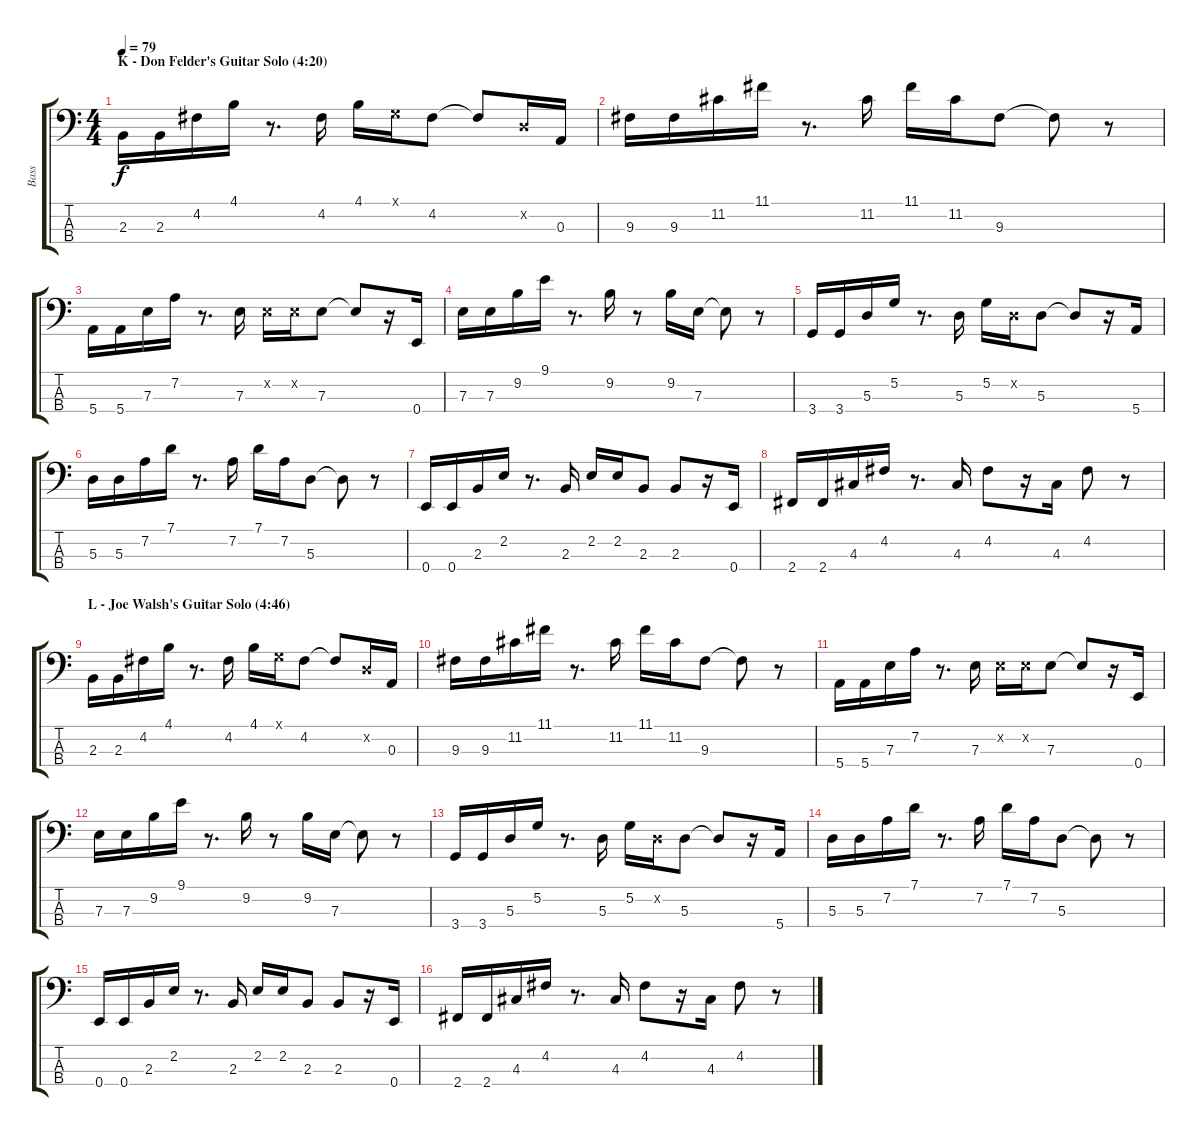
\track ("Bass" "Bass") {instrument electricbasspick}
\staff {score tabs}
\tuning (G2 D2 A1 E1) {hide}
\ts (4 4)
\section ("" "K - Don Felder's Guitar Solo (4:20)")
\tempo 79
\clef f4
\ks c
2.3.16{dy f} 2.3.16 4.2.16 4.1.16 r.8{d} 4.2.16 4.1.16 0.1{x}.16 4.2.8 4.2{t}.8 0.2{x}.16 0.3.16 |
9.3.16 9.3.16 11.2.16 11.1.16 r.8{d} 11.2.16 11.1.16 11.2.16 9.3.8 9.3{t}.8 r.8 |
5.4.16 5.4.16 7.3.16 7.2.16 r.8{d} 7.3.16 2.2{x}.16 2.2{x}.16 7.3.8 7.3{t}.8 r.16 0.4.16 |
7.3.16 7.3.16 9.2.16 9.1.16 r.8{d} 9.2.16 r.8 9.2.16 7.3.16 7.3{t}.8 r.8 |
3.4.16 3.4.16 5.3.16 5.2.16 r.8{d} 5.3.16 5.2.16 0.2{x}.16 5.3.8 5.3{t}.8 r.16 5.4.16 |
5.3.16 5.3.16 7.2.16 7.1.16 r.8{d} 7.2.16 7.1.16 7.2.16 5.3.8 5.3{t}.8 r.8 |
0.4.16 0.4.16 2.3.16 2.2.16 r.8{d} 2.3.16 2.2.16 2.2.16 2.3.8 2.3.8 r.16 0.4.16 |
2.4.16 2.4.16 4.3.16 4.2.16 r.8{d} 4.3.16 4.2.8 r.16 4.3.16 4.2.8 r.8 |
\section ("" "L - Joe Walsh's Guitar Solo (4:46)")
2.3.16 2.3.16 4.2.16 4.1.16 r.8{d} 4.2.16 4.1.16 0.1{x}.16 4.2.8 4.2{t}.8 0.2{x}.16 0.3.16 |
9.3.16 9.3.16 11.2.16 11.1.16 r.8{d} 11.2.16 11.1.16 11.2.16 9.3.8 9.3{t}.8 r.8 |
5.4.16 5.4.16 7.3.16 7.2.16 r.8{d} 7.3.16 2.2{x}.16 2.2{x}.16 7.3.8 7.3{t}.8 r.16 0.4.16 |
7.3.16 7.3.16 9.2.16 9.1.16 r.8{d} 9.2.16 r.8 9.2.16 7.3.16 7.3{t}.8 r.8 |
3.4.16 3.4.16 5.3.16 5.2.16 r.8{d} 5.3.16 5.2.16 0.2{x}.16 5.3.8 5.3{t}.8 r.16 5.4.16 |
5.3.16 5.3.16 7.2.16 7.1.16 r.8{d} 7.2.16 7.1.16 7.2.16 5.3.8 5.3{t}.8 r.8 |
0.4.16 0.4.16 2.3.16 2.2.16 r.8{d} 2.3.16 2.2.16 2.2.16 2.3.8 2.3.8 r.16 0.4.16 |
2.4.16 2.4.16 4.3.16 4.2.16 r.8{d} 4.3.16 4.2.8 r.16 4.3.16 4.2.8 r.8
